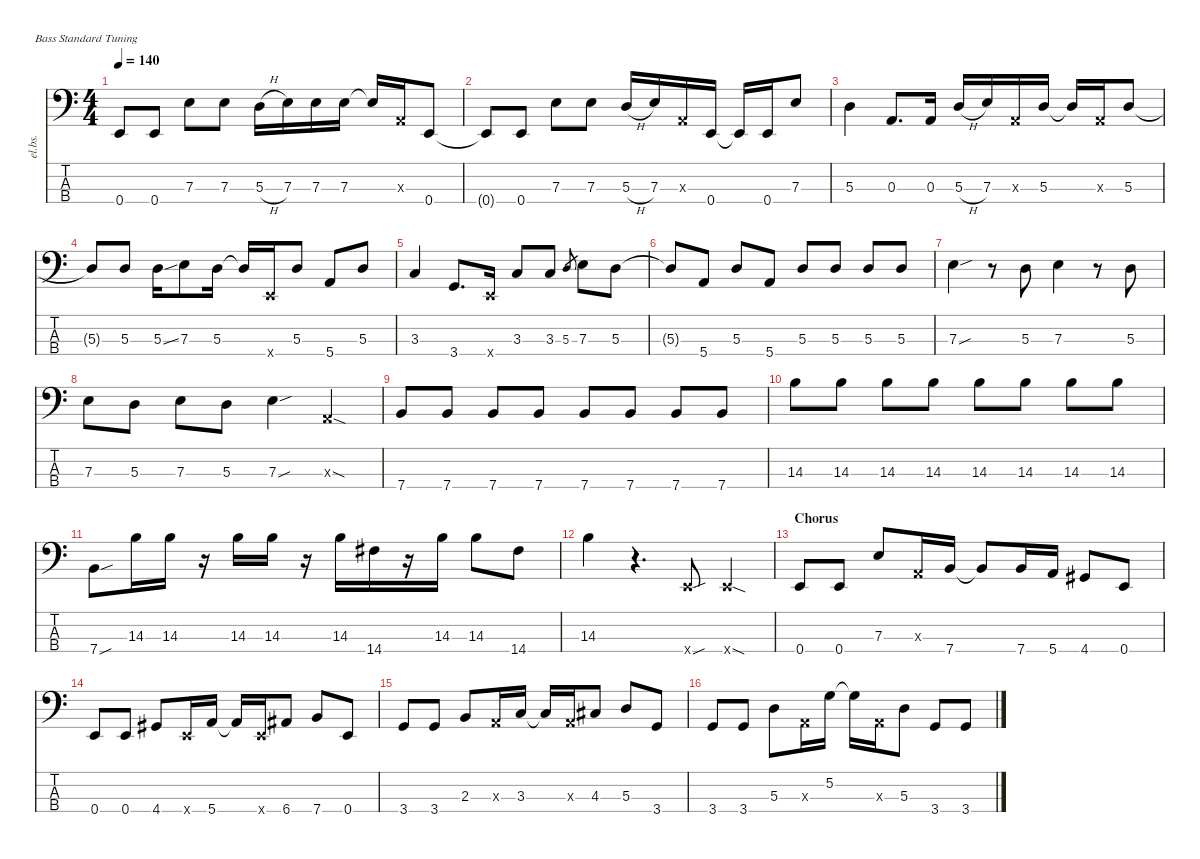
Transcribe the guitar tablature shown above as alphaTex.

\defaultSystemsLayout 4
\hideDynamics
\bracketExtendMode nobrackets
\track ("Electric Bass" "el.bs.") {instrument electricbassfinger}
\staff {score tabs}
\tuning (G2 D2 A1 E1)
\ts (4 4)
\tempo 140
\clef f4
\ks c
0.4.8{dy mf beam Up} 0.4.8{beam Up} 7.3.8{beam Down} 7.3.8{beam Down} 5.3{h}.16{beam Down} 7.3.16{beam Down} 7.3.16{beam Down} 7.3.16{beam Down} 7.3{t}.16{beam Up} 0.3{x}.16{beam Up} 0.4.8{beam Up} |
0.4{t}.8{beam Up} 0.4.8{beam Up} 7.3.8{beam Down} 7.3.8{beam Down} 5.3{h}.16{beam Up} 7.3.16{beam Up} 0.3{x}.16{beam Up} 0.4.16{beam Up} 0.4{t}.16{beam Up} 0.4.16{beam Up} 7.3.8{beam Up} |
5.3.4{beam Down} 0.3.8{d beam Up} 0.3.16{beam Up} 5.3{h}.16{beam Up} 7.3.16{beam Up} 0.3{x}.16{beam Up} 5.3.16{beam Up} 5.3{t}.16{beam Up} 0.3{x}.16{beam Up} 5.3.8{beam Up} |
5.3{t}.8{beam Up} 5.3.8{beam Up} 5.3{ss}.16{beam Down} 7.3.8{beam Down} 5.3.16{beam Down} 5.3{t}.16{beam Up} 0.4{x}.16{beam Up} 5.3.8{beam Up} 5.4.8{beam Up} 5.3.8{beam Up} |
3.3.4{beam Up} 3.4.8{d beam Up} 0.4{x}.16{beam Up} 3.3.8{beam Up} 3.3.8{beam Up} 5.3.8{gr beam Up} 7.3.8{beam Down} 5.3.8{beam Down} |
5.3{t}.8{beam Up} 5.4.8{beam Up} 5.3.8{beam Up} 5.4.8{beam Up} 5.3.8{beam Up} 5.3.8{beam Up} 5.3.8{beam Up} 5.3.8{beam Up} |
7.3{sou}.4{beam Down} r.8{beam Down} 5.3.8{beam Down} 7.3.4{beam Down} r.8{beam Down} 5.3.8{beam Down} |
7.3.8{beam Down} 5.3.8{beam Down} 7.3.8{beam Down} 5.3.8{beam Down} 7.3{sou}.4{beam Down} 0.3{sod x}.4{beam Up} |
7.4.8{beam Up} 7.4.8{beam Up} 7.4.8{beam Up} 7.4.8{beam Up} 7.4.8{beam Up} 7.4.8{beam Up} 7.4.8{beam Up} 7.4.8{beam Up} |
14.3.8{beam Down} 14.3.8{beam Down} 14.3.8{beam Down} 14.3.8{beam Down} 14.3.8{beam Down} 14.3.8{beam Down} 14.3.8{beam Down} 14.3.8{beam Down} |
7.4{sou}.8{beam Down} 14.3.16{beam Down} 14.3.16{beam Down} r.16{beam Down} 14.3.16{beam Down} 14.3.16{beam Down} r.16{beam Down} 14.3.16{beam Down} 14.4{acc #}.16{beam Down} r.16{beam Down} 14.3.16{beam Down} 14.3.8{beam Down} 14.4{acc #}.8{beam Down} |
14.3.4{beam Down} r.4{d beam Down} 0.4{sou x}.8{beam Up} 0.4{sod x}.4{beam Up} |
\section ("" "Chorus")
0.4.8{beam Up} 0.4.8{beam Up} 7.3.8{beam Up} 0.3{x}.16{beam Up} 7.4.16{beam Up} 7.4{t}.8{beam Up} 7.4.16{beam Up} 5.4.16{beam Up} 4.4{acc #}.8{beam Up} 0.4.8{beam Up} |
0.4.8{beam Up} 0.4.8{beam Up} 4.4{acc #}.8{beam Up} 0.4{x}.16{beam Up} 5.4.16{beam Up} 5.4{t}.16{beam Up} 0.4{x}.16{beam Up} 6.4{acc #}.8{beam Up} 7.4.8{beam Up} 0.4.8{beam Up} |
3.4.8{beam Up} 3.4.8{beam Up} 2.3.8{beam Up} 0.3{x}.16{beam Up} 3.3.16{beam Up} 3.3{t}.16{beam Up} 0.3{x}.16{beam Up} 4.3{acc #}.8{beam Up} 5.3.8{beam Up} 3.4.8{beam Up} |
3.4.8{beam Up} 3.4.8{beam Up} 5.3.8{beam Down} 0.3{x}.16{beam Down} 5.2.16{beam Down} 5.2{t}.16{beam Down} 0.3{x}.16{beam Down} 5.3.8{beam Down} 3.4.8{beam Up} 3.4.8{beam Up}
